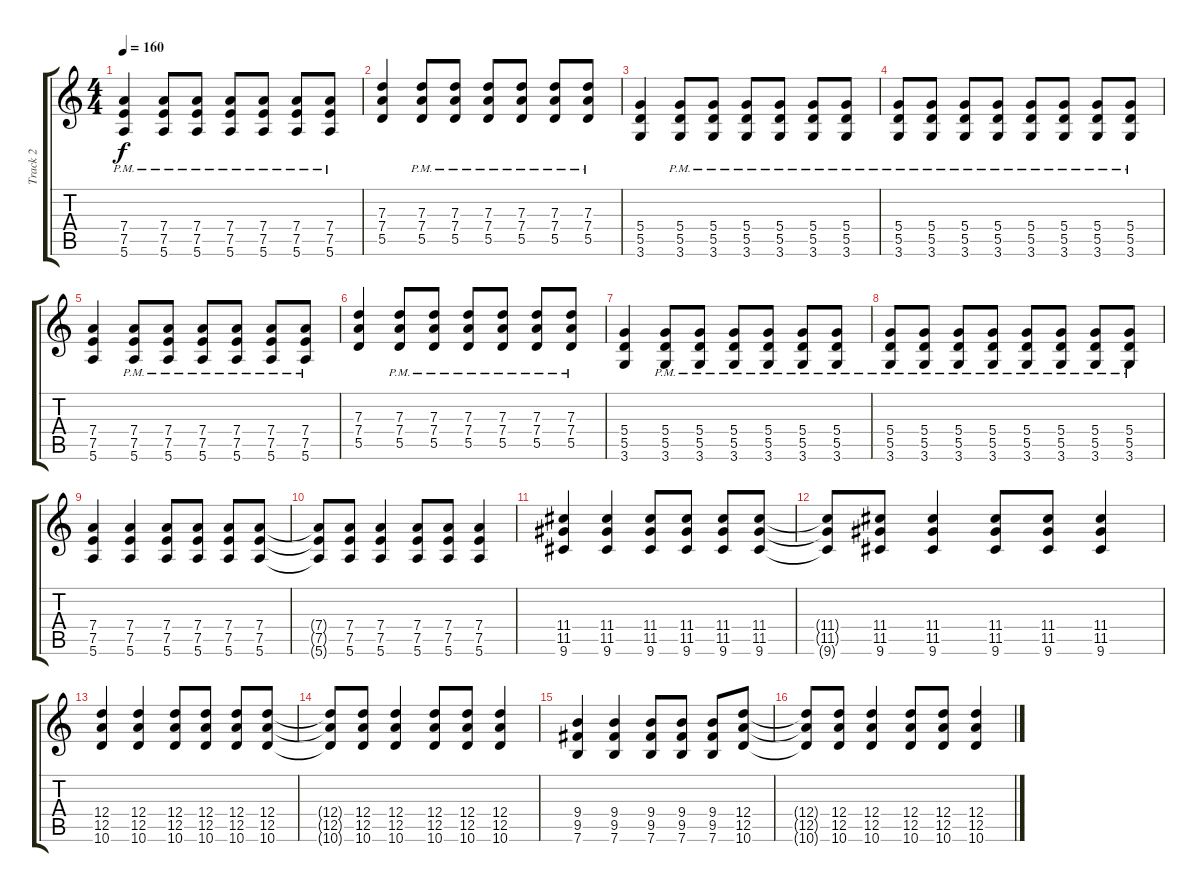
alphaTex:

\track ("Track 2" "Track 2") {instrument distortionguitar}
\staff {score tabs}
\tuning (E4 B3 G3 D3 A2 E2) {hide}
\ts (4 4)
\tempo 160
\clef g2
\ks c
(7.4 7.5 5.6{pm}).4{dy f} (7.4{pm} 7.5{pm} 5.6{pm}).8 (7.4{pm} 7.5{pm} 5.6{pm}).8 (7.4{pm} 7.5{pm} 5.6{pm}).8 (7.4{pm} 7.5{pm} 5.6{pm}).8 (7.4{pm} 7.5{pm} 5.6{pm}).8 (7.4{pm} 7.5{pm} 5.6{pm}).8 |
(7.3 7.4 5.5).4 (7.3{pm} 7.4{pm} 5.5{pm}).8 (7.3{pm} 7.4{pm} 5.5{pm}).8 (7.3{pm} 7.4{pm} 5.5{pm}).8 (7.3{pm} 7.4{pm} 5.5{pm}).8 (7.3{pm} 7.4{pm} 5.5{pm}).8 (7.3{pm} 7.4{pm} 5.5{pm}).8 |
(5.4 5.5 3.6).4 (5.4{pm} 5.5{pm} 3.6{pm}).8 (5.4{pm} 5.5{pm} 3.6{pm}).8 (5.4{pm} 5.5{pm} 3.6{pm}).8 (5.4{pm} 5.5{pm} 3.6{pm}).8 (5.4{pm} 5.5{pm} 3.6{pm}).8 (5.4{pm} 5.5{pm} 3.6{pm}).8 |
(5.4{pm} 5.5{pm} 3.6{pm}).8 (5.4{pm} 5.5{pm} 3.6{pm}).8 (5.4{pm} 5.5{pm} 3.6{pm}).8 (5.4{pm} 5.5{pm} 3.6{pm}).8 (5.4{pm} 5.5{pm} 3.6{pm}).8 (5.4{pm} 5.5{pm} 3.6{pm}).8 (5.4{pm} 5.5{pm} 3.6{pm}).8 (5.4{pm} 5.5{pm} 3.6{pm}).8 |
(7.4 7.5 5.6).4 (7.4{pm} 7.5{pm} 5.6{pm}).8 (7.4{pm} 7.5{pm} 5.6{pm}).8 (7.4{pm} 7.5{pm} 5.6{pm}).8 (7.4{pm} 7.5{pm} 5.6{pm}).8 (7.4{pm} 7.5{pm} 5.6{pm}).8 (7.4{pm} 7.5{pm} 5.6{pm}).8 |
(7.3 7.4 5.5).4 (7.3{pm} 7.4{pm} 5.5{pm}).8 (7.3{pm} 7.4{pm} 5.5{pm}).8 (7.3{pm} 7.4{pm} 5.5{pm}).8 (7.3{pm} 7.4{pm} 5.5{pm}).8 (7.3{pm} 7.4{pm} 5.5{pm}).8 (7.3{pm} 7.4{pm} 5.5{pm}).8 |
(5.4 5.5 3.6).4 (5.4{pm} 5.5{pm} 3.6{pm}).8 (5.4{pm} 5.5{pm} 3.6{pm}).8 (5.4{pm} 5.5{pm} 3.6{pm}).8 (5.4{pm} 5.5{pm} 3.6{pm}).8 (5.4{pm} 5.5{pm} 3.6{pm}).8 (5.4{pm} 5.5{pm} 3.6{pm}).8 |
(5.4{pm} 5.5{pm} 3.6{pm}).8 (5.4{pm} 5.5{pm} 3.6{pm}).8 (5.4{pm} 5.5{pm} 3.6{pm}).8 (5.4{pm} 5.5{pm} 3.6{pm}).8 (5.4{pm} 5.5{pm} 3.6{pm}).8 (5.4{pm} 5.5{pm} 3.6{pm}).8 (5.4{pm} 5.5{pm} 3.6{pm}).8 (5.4{pm} 5.5{pm} 3.6{pm}).8 |
(7.4 7.5 5.6).4 (7.4 7.5 5.6).4 (7.4 7.5 5.6).8 (7.4 7.5 5.6).8 (7.4 7.5 5.6).8 (7.4 7.5 5.6).8 |
(7.4{t} 7.5{t} 5.6{t}).8 (7.4 7.5 5.6).8 (7.4 7.5 5.6).4 (7.4 7.5 5.6).8 (7.4 7.5 5.6).8 (7.4 7.5 5.6).4 |
(11.4 11.5 9.6).4 (11.4 11.5 9.6).4 (11.4 11.5 9.6).8 (11.4 11.5 9.6).8 (11.4 11.5 9.6).8 (11.4 11.5 9.6).8 |
(11.4{t} 11.5{t} 9.6{t}).8 (11.4 11.5 9.6).8 (11.4 11.5 9.6).4 (11.4 11.5 9.6).8 (11.4 11.5 9.6).8 (11.4 11.5 9.6).4 |
(12.4 12.5 10.6).4 (12.4 12.5 10.6).4 (12.4 12.5 10.6).8 (12.4 12.5 10.6).8 (12.4 12.5 10.6).8 (12.4 12.5 10.6).8 |
(12.4{t} 12.5{t} 10.6{t}).8 (12.4 12.5 10.6).8 (12.4 12.5 10.6).4 (12.4 12.5 10.6).8 (12.4 12.5 10.6).8 (12.4 12.5 10.6).4 |
(9.4 9.5 7.6).4 (9.4 9.5 7.6).4 (9.4 9.5 7.6).8 (9.4 9.5 7.6).8 (9.4 9.5 7.6).8 (12.4 12.5 10.6).8 |
(12.4{t} 12.5{t} 10.6{t}).8 (12.4 12.5 10.6).8 (12.4 12.5 10.6).4 (12.4 12.5 10.6).8 (12.4 12.5 10.6).8 (12.4 12.5 10.6).4
